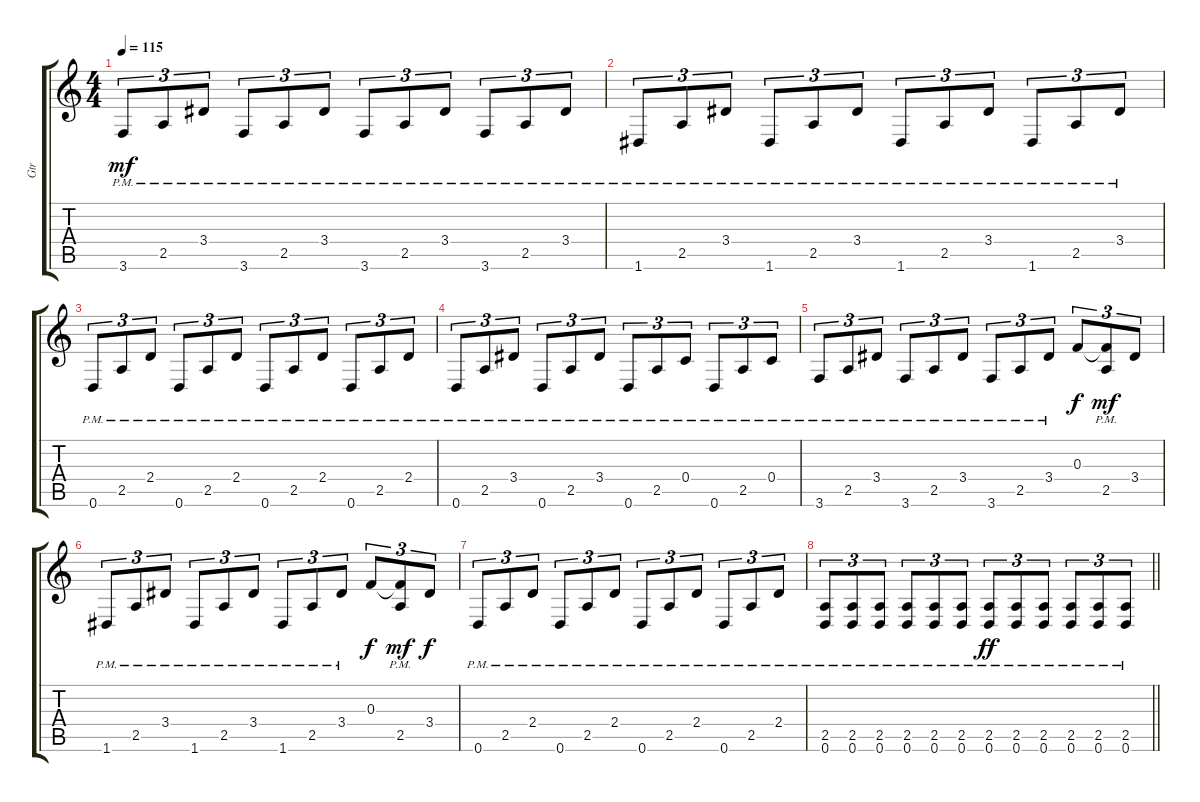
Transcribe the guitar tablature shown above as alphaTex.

\track ("Gtr" "Gtr") {instrument distortionguitar}
\staff {score tabs}
\tuning (D4 A3 F3 C3 G2 D2) {hide}
\ts (4 4)
\tempo 115
\clef g2
\ks c
3.6{pm}.8{tu (3 2) dy mf} 2.5{pm}.8{tu (3 2)} 3.4{pm}.8{tu (3 2)} 3.6{pm}.8{tu (3 2)} 2.5{pm}.8{tu (3 2)} 3.4{pm}.8{tu (3 2)} 3.6{pm}.8{tu (3 2)} 2.5{pm}.8{tu (3 2)} 3.4{pm}.8{tu (3 2)} 3.6{pm}.8{tu (3 2)} 2.5{pm}.8{tu (3 2)} 3.4{pm}.8{tu (3 2)} |
1.6{pm}.8{tu (3 2)} 2.5{pm}.8{tu (3 2)} 3.4{pm}.8{tu (3 2)} 1.6{pm}.8{tu (3 2)} 2.5{pm}.8{tu (3 2)} 3.4{pm}.8{tu (3 2)} 1.6{pm}.8{tu (3 2)} 2.5{pm}.8{tu (3 2)} 3.4{pm}.8{tu (3 2)} 1.6{pm}.8{tu (3 2)} 2.5{pm}.8{tu (3 2)} 3.4{pm}.8{tu (3 2)} |
0.6{pm}.8{tu (3 2)} 2.5{pm}.8{tu (3 2)} 2.4{pm}.8{tu (3 2)} 0.6{pm}.8{tu (3 2)} 2.5{pm}.8{tu (3 2)} 2.4{pm}.8{tu (3 2)} 0.6{pm}.8{tu (3 2)} 2.5{pm}.8{tu (3 2)} 2.4{pm}.8{tu (3 2)} 0.6{pm}.8{tu (3 2)} 2.5{pm}.8{tu (3 2)} 2.4{pm}.8{tu (3 2)} |
0.6{pm}.8{tu (3 2)} 2.5{pm}.8{tu (3 2)} 3.4{pm}.8{tu (3 2)} 0.6{pm}.8{tu (3 2)} 2.5{pm}.8{tu (3 2)} 3.4{pm}.8{tu (3 2)} 0.6{pm}.8{tu (3 2)} 2.5{pm}.8{tu (3 2)} 0.4{pm}.8{tu (3 2)} 0.6{pm}.8{tu (3 2)} 2.5{pm}.8{tu (3 2)} 0.4{pm}.8{tu (3 2)} |
3.6{pm}.8{tu (3 2)} 2.5{pm}.8{tu (3 2)} 3.4{pm}.8{tu (3 2)} 3.6{pm}.8{tu (3 2)} 2.5{pm}.8{tu (3 2)} 3.4{pm}.8{tu (3 2)} 3.6{pm}.8{tu (3 2)} 2.5{pm}.8{tu (3 2)} 3.4{pm}.8{tu (3 2)} 0.3.8{tu (3 2) dy f} (0.3{t} 2.5{pm}).8{tu (3 2) dy mf} 3.4.8{tu (3 2)} |
1.6{pm}.8{tu (3 2)} 2.5{pm}.8{tu (3 2)} 3.4{pm}.8{tu (3 2)} 1.6{pm}.8{tu (3 2)} 2.5{pm}.8{tu (3 2)} 3.4{pm}.8{tu (3 2)} 1.6{pm}.8{tu (3 2)} 2.5{pm}.8{tu (3 2)} 3.4{pm}.8{tu (3 2)} 0.3.8{tu (3 2) dy f} (0.3{t} 2.5{pm}).8{tu (3 2) dy mf} 3.4.8{tu (3 2) dy f} |
0.6{pm}.8{tu (3 2)} 2.5{pm}.8{tu (3 2)} 2.4{pm}.8{tu (3 2)} 0.6{pm}.8{tu (3 2)} 2.5{pm}.8{tu (3 2)} 2.4{pm}.8{tu (3 2)} 0.6{pm}.8{tu (3 2)} 2.5{pm}.8{tu (3 2)} 2.4{pm}.8{tu (3 2)} 0.6{pm}.8{tu (3 2)} 2.5{pm}.8{tu (3 2)} 2.4{pm}.8{tu (3 2)} |
\barLineRight lightlight
(2.5{pm} 0.6{pm}).8{tu (3 2)} (2.5{pm} 0.6{pm}).8{tu (3 2)} (2.5{pm} 0.6{pm}).8{tu (3 2)} (2.5{pm} 0.6{pm}).8{tu (3 2)} (2.5{pm} 0.6{pm}).8{tu (3 2)} (2.5{pm} 0.6{pm}).8{tu (3 2)} (2.5{pm} 0.6{pm}).8{tu (3 2) dy ff} (2.5{pm} 0.6{pm}).8{tu (3 2)} (2.5{pm} 0.6{pm}).8{tu (3 2)} (2.5{pm} 0.6{pm}).8{tu (3 2)} (2.5{pm} 0.6{pm}).8{tu (3 2)} (2.5{pm} 0.6{pm}).8{tu (3 2)}
